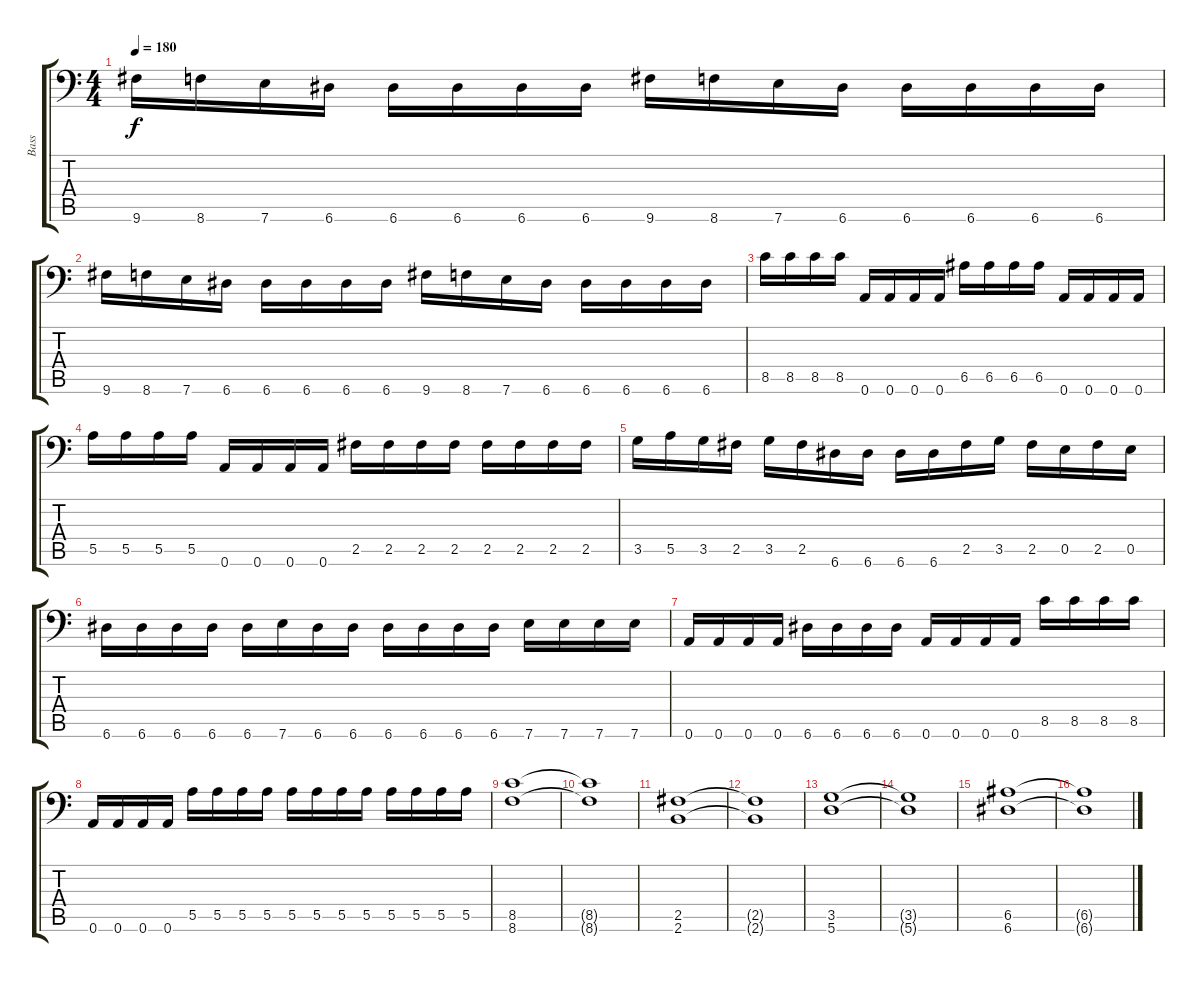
\track ("Bass" "Bass") {instrument electricbasspick}
\staff {score tabs}
\tuning (B3 Gb3 D3 A2 E2 A1) {hide}
\ts (4 4)
\tempo 180
\clef f4
\ks c
9.6.16{dy f} 8.6.16 7.6.16 6.6.16 6.6.16 6.6.16 6.6.16 6.6.16 9.6.16 8.6.16 7.6.16 6.6.16 6.6.16 6.6.16 6.6.16 6.6.16 |
9.6.16 8.6.16 7.6.16 6.6.16 6.6.16 6.6.16 6.6.16 6.6.16 9.6.16 8.6.16 7.6.16 6.6.16 6.6.16 6.6.16 6.6.16 6.6.16 |
8.5.16 8.5.16 8.5.16 8.5.16 0.6.16 0.6.16 0.6.16 0.6.16 6.5.16 6.5.16 6.5.16 6.5.16 0.6.16 0.6.16 0.6.16 0.6.16 |
5.5.16 5.5.16 5.5.16 5.5.16 0.6.16 0.6.16 0.6.16 0.6.16 2.5.16 2.5.16 2.5.16 2.5.16 2.5.16 2.5.16 2.5.16 2.5.16 |
3.5.16 5.5.16 3.5.16 2.5.16 3.5.16 2.5.16 6.6.16 6.6.16 6.6.16 6.6.16 2.5.16 3.5.16 2.5.16 0.5.16 2.5.16 0.5.16 |
6.6.16 6.6.16 6.6.16 6.6.16 6.6.16 7.6.16 6.6.16 6.6.16 6.6.16 6.6.16 6.6.16 6.6.16 7.6.16 7.6.16 7.6.16 7.6.16 |
0.6.16 0.6.16 0.6.16 0.6.16 6.6.16 6.6.16 6.6.16 6.6.16 0.6.16 0.6.16 0.6.16 0.6.16 8.5.16 8.5.16 8.5.16 8.5.16 |
0.6.16 0.6.16 0.6.16 0.6.16 5.5.16 5.5.16 5.5.16 5.5.16 5.5.16 5.5.16 5.5.16 5.5.16 5.5.16 5.5.16 5.5.16 5.5.16 |
(8.5 8.6).1 |
(8.5{t} 8.6{t}).1 |
(2.5 2.6).1 |
(2.5{t} 2.6{t}).1 |
(3.5 5.6).1 |
(3.5{t} 5.6{t}).1 |
(6.5 6.6).1 |
(6.5{t} 6.6{t}).1
